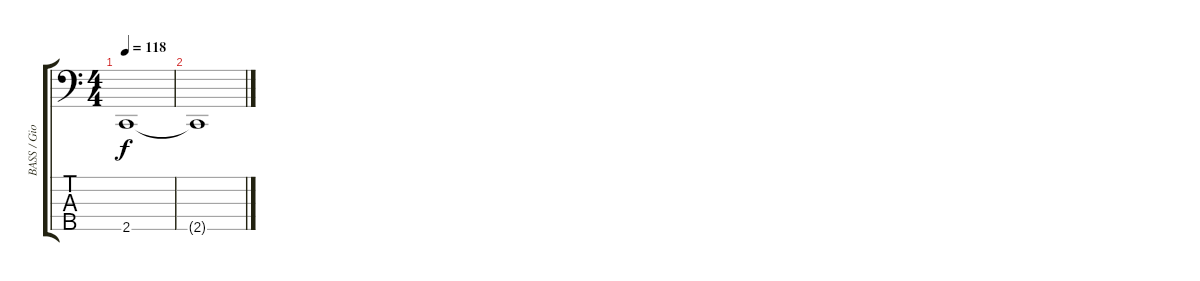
\track ("BASS / Gio" "BASS / Gio") {instrument electricbassfinger}
\staff {score tabs}
\tuning (Gb2 Db2 Ab1 Eb1 Bb0) {hide}
\ts (4 4)
\tempo 118
\clef f4
\ks c
2.5{t}.1{dy f} |
2.5{t}.1
